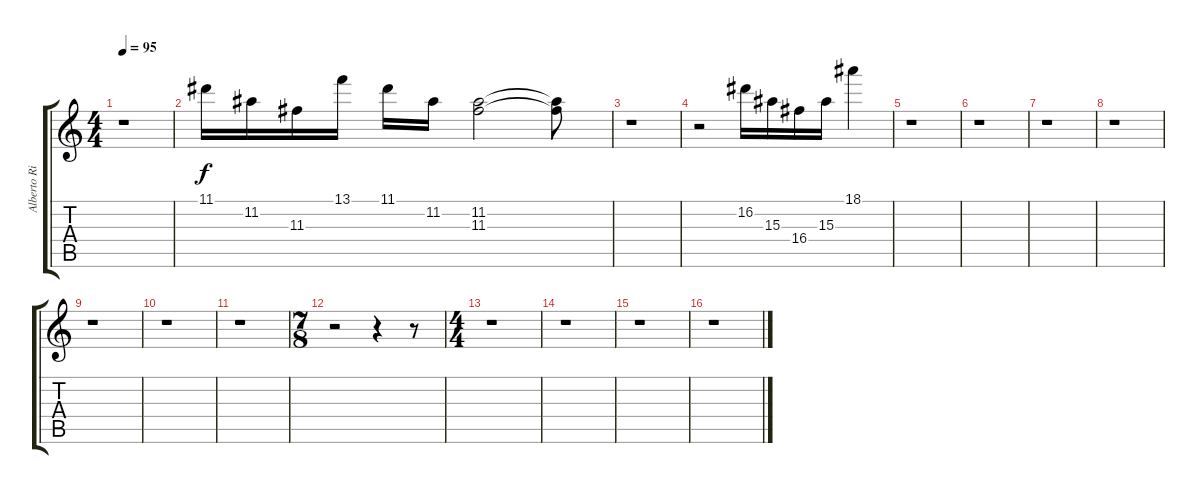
\track ("Alberto Rionda (Guitarra Solista)" "Alberto Ri") {instrument distortionguitar}
\staff {score tabs}
\tuning (E4 B3 G3 D3 A2 E2) {hide}
\ts (4 4)
\tempo 95
\clef g2
\ks c
r.1{dy f instrument distortionguitar} |
11.1.16{volume 6} 11.2.16 11.3.16 13.1.16 11.1.16 11.2.16 (11.2 11.3).2 (11.2{t} 11.3{t}).8 |
r.1 |
r.2 16.2.16 15.3.16 16.4.16 15.3.16 18.1.4 |
r.1 |
r.1 |
r.1 |
r.1 |
r.1 |
r.1 |
r.1 |
\ts (7 8)
r.2 r.4 r.8 |
\ts (4 4)
r.1 |
r.1 |
r.1 |
r.1
